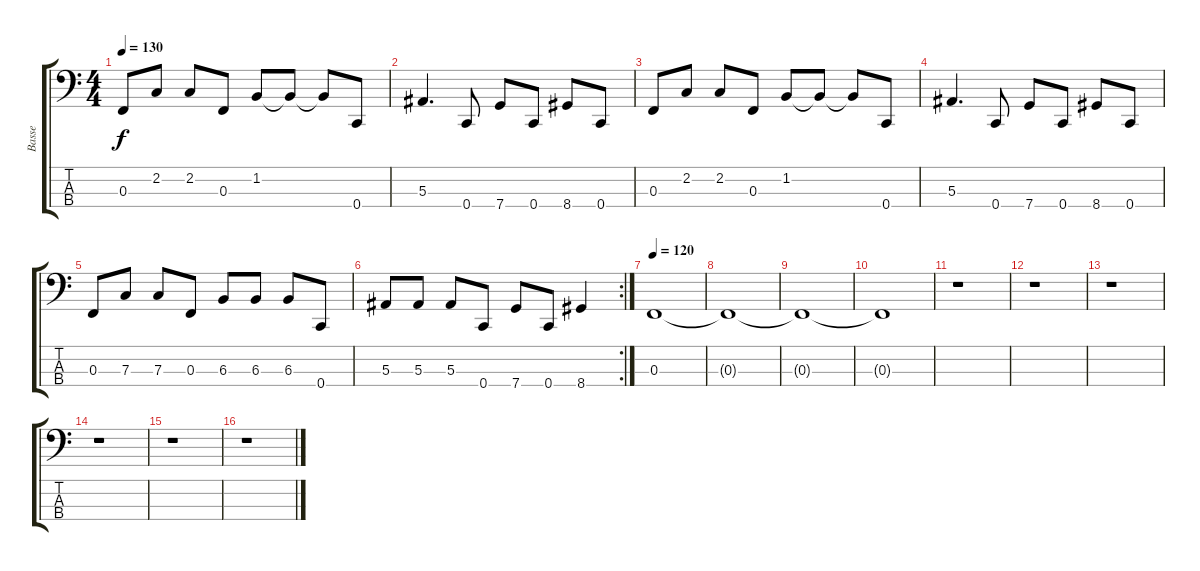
\track ("Basse" "Basse") {instrument electricbassfinger}
\staff {score tabs}
\tuning (Eb2 Bb1 F1 C1) {hide}
\ts (4 4)
\tempo 130
\clef f4
\ks c
0.3.8{dy f} 2.2.8 2.2.8 0.3.8 1.2.8 1.2{t}.8 1.2{t}.8 0.4.8 |
5.3.4{d} 0.4.8 7.4.8 0.4.8 8.4.8 0.4.8 |
0.3.8 2.2.8 2.2.8 0.3.8 1.2.8 1.2{t}.8 1.2{t}.8 0.4.8 |
5.3.4{d} 0.4.8 7.4.8 0.4.8 8.4.8 0.4.8 |
0.3.8 7.3.8 7.3.8 0.3.8 6.3.8 6.3.8 6.3.8 0.4.8 |
\rc 2
5.3.8 5.3.8 5.3.8 0.4.8 7.4.8 0.4.8 8.4.4 |
\tempo 120
0.3.1 |
0.3{t}.1 |
0.3{t}.1 |
0.3{t}.1 |
r.1 |
r.1 |
r.1 |
r.1 |
r.1 |
r.1
